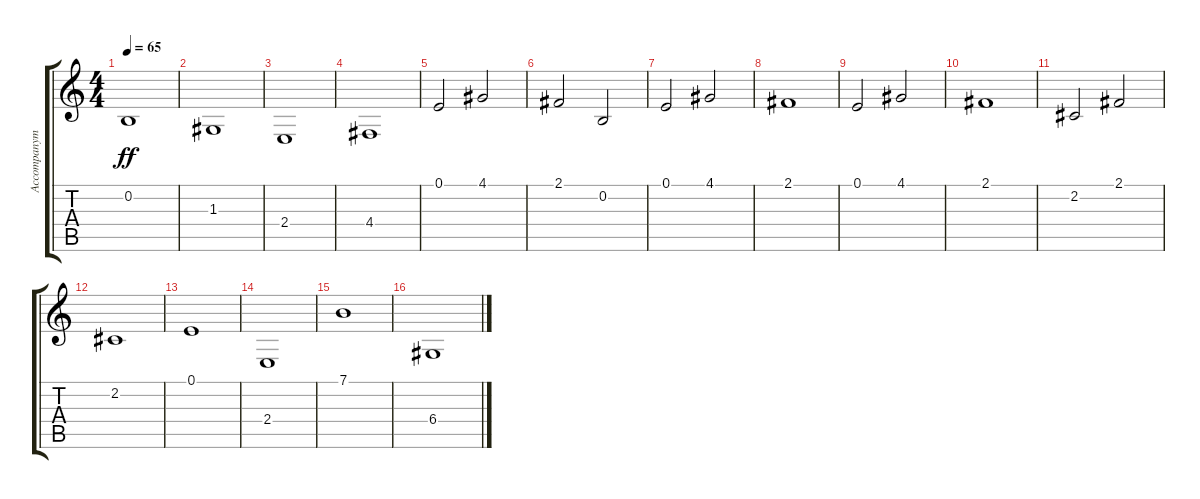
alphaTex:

\track ("Accompanyment" "Accompanym") {instrument stringensemble2}
\staff {score tabs}
\tuning (E4 B3 G3 D3 A2 E2) {hide}
\ts (4 4)
\tempo 65
\clef g2
\ks c
0.2.1{dy ff} |
1.3.1 |
2.4.1 |
4.4.1 |
0.1.2 4.1.2 |
2.1.2 0.2.2 |
0.1.2 4.1.2 |
2.1.1 |
0.1.2 4.1.2 |
2.1.1 |
2.2.2 2.1.2 |
2.2.1 |
0.1.1 |
2.4.1 |
7.1.1 |
6.4.1
